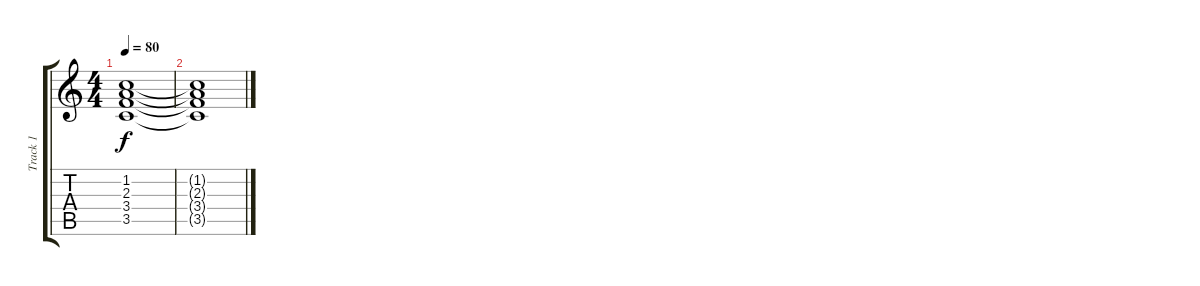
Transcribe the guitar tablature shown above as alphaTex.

\track ("Track 1" "Track 1") {instrument acousticguitarsteel}
\staff {score tabs}
\tuning (E4 B3 G3 D3 A2 E2) {hide}
\ts (4 4)
\tempo 80
\clef g2
\ks c
(1.2{t} 2.3{t} 3.4{t} 3.5{t}).1{dy f} |
(1.2{t} 2.3{t} 3.4{t} 3.5{t}).1
